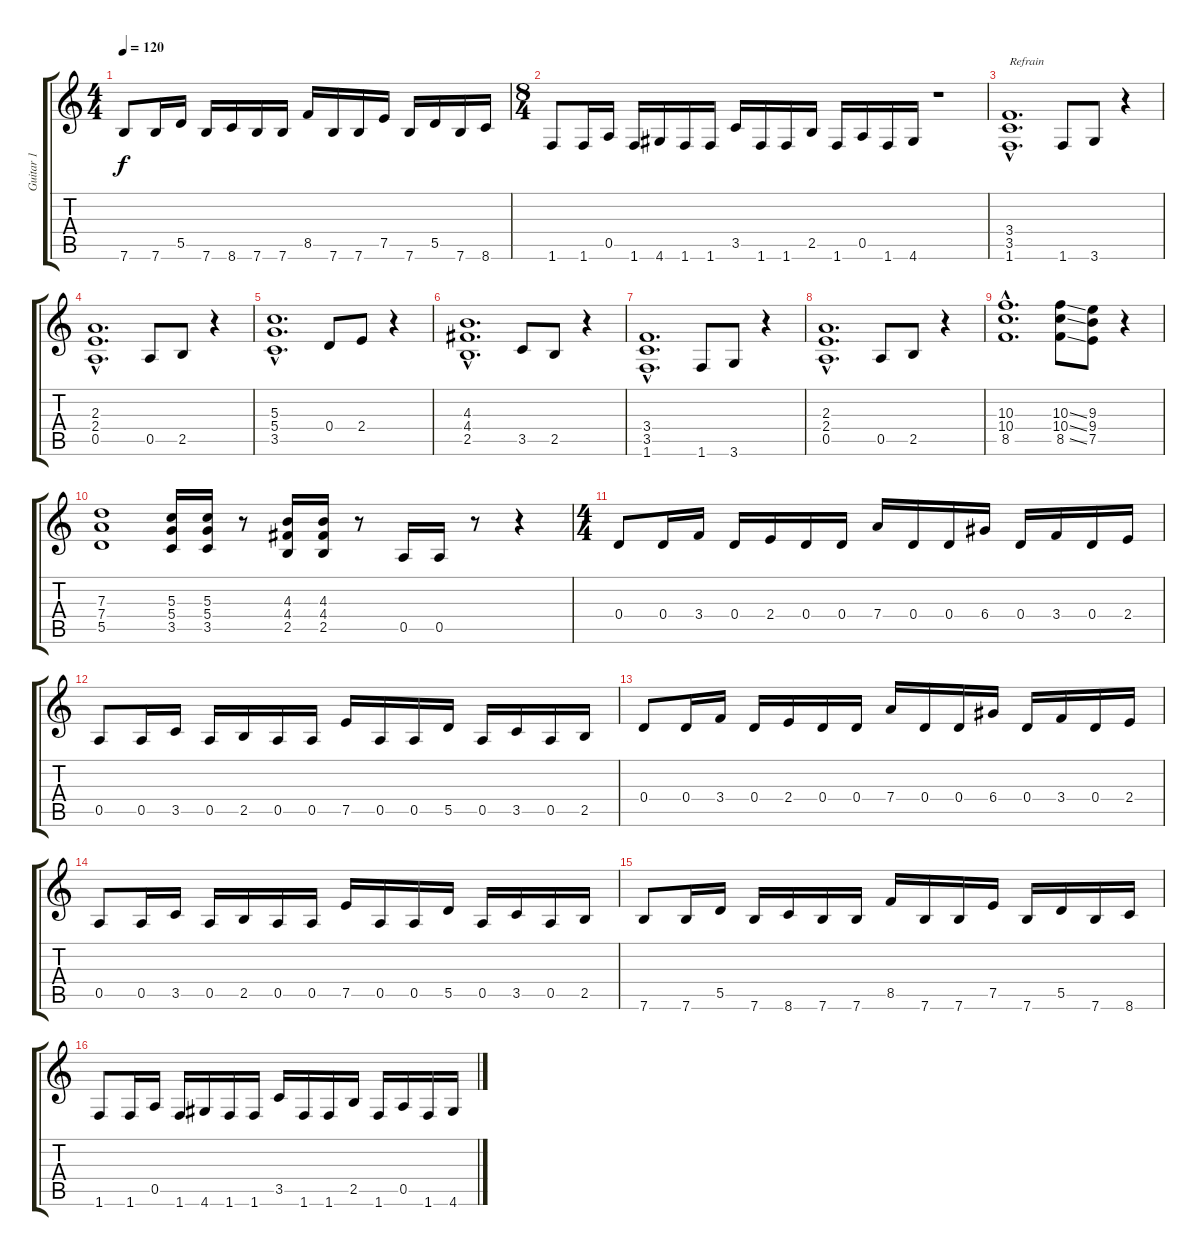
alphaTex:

\track ("Guitar 1" "Guitar 1") {instrument distortionguitar}
\staff {score tabs}
\tuning (E4 B3 G3 D3 A2 E2) {hide}
\ts (4 4)
\tempo 120
\clef g2
\ks c
7.6.8{dy f} 7.6.16 5.5.16 7.6.16 8.6.16 7.6.16 7.6.16 8.5.16 7.6.16 7.6.16 7.5.16 7.6.16 5.5.16 7.6.16 8.6.16 |
\ts (8 4)
1.6.8 1.6.16 0.5.16 1.6.16 4.6.16 1.6.16 1.6.16 3.5.16 1.6.16 1.6.16 2.5.16 1.6.16 0.5.16 1.6.16 4.6.16 r.1 |
(3.4{hac} 3.5{hac} 1.6{hac}).1{d txt "Refrain"} 1.6.8 3.6.8 r.4 |
(2.3{hac} 2.4{hac} 0.5{hac}).1{d} 0.5.8 2.5.8 r.4 |
(5.3{hac} 5.4{hac} 3.5{hac}).1{d} 0.4.8 2.4.8 r.4 |
(4.3{hac} 4.4{hac} 2.5{hac}).1{d} 3.5.8 2.5.8 r.4 |
(3.4{hac} 3.5{hac} 1.6{hac}).1{d} 1.6.8 3.6.8 r.4 |
(2.3{hac} 2.4{hac} 0.5{hac}).1{d} 0.5.8 2.5.8 r.4 |
(10.3{hac} 10.4{hac} 8.5{hac}).1{d} (10.3{ss} 10.4{ss} 8.5{ss}).8 (9.3 9.4 7.5).8 r.4 |
(7.3 7.4 5.5).1 (5.3 5.4 3.5).16 (5.3 5.4 3.5).16 r.8 (4.3 4.4 2.5).16 (4.3 4.4 2.5).16 r.8 0.5.16 0.5.16 r.8 r.4 |
\ts (4 4)
0.4.8 0.4.16 3.4.16 0.4.16 2.4.16 0.4.16 0.4.16 7.4.16 0.4.16 0.4.16 6.4.16 0.4.16 3.4.16 0.4.16 2.4.16 |
0.5.8 0.5.16 3.5.16 0.5.16 2.5.16 0.5.16 0.5.16 7.5.16 0.5.16 0.5.16 5.5.16 0.5.16 3.5.16 0.5.16 2.5.16 |
0.4.8 0.4.16 3.4.16 0.4.16 2.4.16 0.4.16 0.4.16 7.4.16 0.4.16 0.4.16 6.4.16 0.4.16 3.4.16 0.4.16 2.4.16 |
0.5.8 0.5.16 3.5.16 0.5.16 2.5.16 0.5.16 0.5.16 7.5.16 0.5.16 0.5.16 5.5.16 0.5.16 3.5.16 0.5.16 2.5.16 |
7.6.8 7.6.16 5.5.16 7.6.16 8.6.16 7.6.16 7.6.16 8.5.16 7.6.16 7.6.16 7.5.16 7.6.16 5.5.16 7.6.16 8.6.16 |
1.6.8 1.6.16 0.5.16 1.6.16 4.6.16 1.6.16 1.6.16 3.5.16 1.6.16 1.6.16 2.5.16 1.6.16 0.5.16 1.6.16 4.6.16
